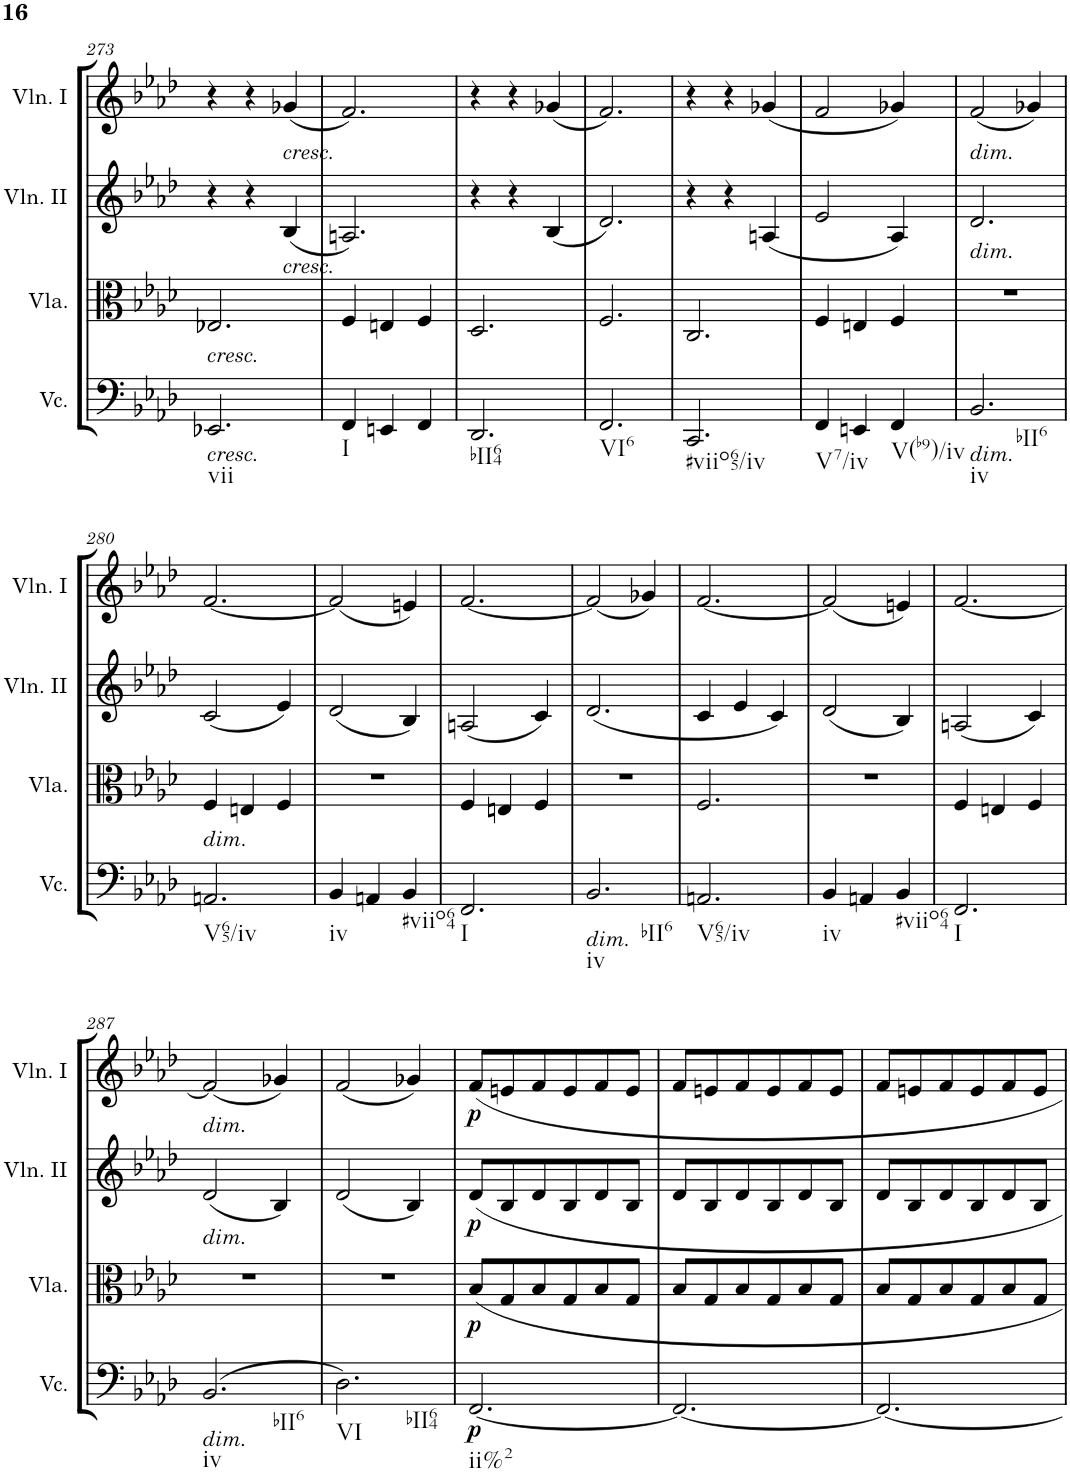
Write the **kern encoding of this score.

**kern	**dynam	**kern	**dynam	**kern	**dynam	**kern	**dynam
*part4	*part4	*part3	*part3	*part2	*part2	*part1	*part1
*staff4	*staff4	*staff3	*staff3	*staff2	*staff2	*staff1	*staff1
*I"Violoncello	*	*I"Viola	*	*I"Violino II	*	*I"Violino I	*
*I'Vc.	*	*I'Vla.	*	*I'Vln. II	*	*I'Vln. I	*
!!LO:PB:g=z
*clefF4	*	*clefC3	*	*clefG2	*	*clefG2	*
*k[b-e-a-d-]	*	*k[b-e-a-d-]	*	*k[b-e-a-d-]	*	*k[b-e-a-d-]	*
*M3/4	*	*M3/4	*	*M3/4	*	*M3/4	*
=273	=273	=273	=273	=273	=273	=273	=273
!	!	!LO:TX:b:i:t=cresc.	!	!	!	!	!
!LO:TX:b:i:t=cresc.	!	!	!	!	!	!	!
!LO:TX:b:t=vii	!	!	!	!	!	!	!
2.EE-X/	.	2.E-X/	.	4r	.	4r	.
.	.	.	.	4r	.	4r	.
!	!	!	!	!	!	!LO:TX:b:i:t=cresc.	!
!	!	!	!	!LO:TX:b:i:t=cresc.	!	!	!
.	.	.	.	(4B-/	.	(4g-X/	.
=274	=274	=274	=274	=274	=274	=274	=274
!LO:TX:b:t=I	!	!	!	!	!	!	!
4FF/	.	4F/	.	2.An/)	.	2.f/)	.
4EEn/	.	4En/	.	.	.	.	.
4FF/	.	4F/	.	.	.	.	.
=275	=275	=275	=275	=275	=275	=275	=275
!LO:TX:b:t=bII64	!	!	!	!	!	!	!
2.DD-/	.	2.D-/	.	4r	.	4r	.
.	.	.	.	4r	.	4r	.
.	.	.	.	(4B-/	.	(4g-X/	.
=276	=276	=276	=276	=276	=276	=276	=276
!LO:TX:b:t=VI6	!	!	!	!	!	!	!
2.FF/	.	2.F/	.	2.d-/)	.	2.f/)	.
=277	=277	=277	=277	=277	=277	=277	=277
!LO:TX:b:t=#viio65/iv	!	!	!	!	!	!	!
2.CC/	.	2.C/	.	4r	.	4r	.
.	.	.	.	4r	.	4r	.
.	.	.	.	(4An/	.	(4g-X/	.
=278	=278	=278	=278	=278	=278	=278	=278
!LO:TX:b:t=V7/iv	!	!	!	!	!	!	!
4FF/	.	4F/	.	2e-/	.	2f/	.
4EEn/	.	4En/	.	.	.	.	.
!LO:TX:b:t=V(b9)/iv	!	!	!	!	!	!	!
4FF/	.	4F/	.	4A-/)	.	4g-X/)	.
=279	=279	=279	=279	=279	=279	=279	=279
!	!	!	!	!	!	!LO:TX:b:i:t=dim.	!
!	!	!	!	!LO:TX:b:i:t=dim.	!	!	!
!LO:TX:b:i:t=dim.	!	!	!	!	!	!	!
!LO:TX:b:t=iv	!	!	!	!	!	!	!
!LO:TX:b:t=bII6	!	!	!	!	!	!	!
2.BB-/	.	2.r	.	2.d-/	.	(2f/	.
.	.	.	.	.	.	4g-X/)	.
!!LO:LB:g=z
=280	=280	=280	=280	=280	=280	=280	=280
!	!	!LO:TX:b:i:t=dim.	!	!	!	!	!
!LO:TX:b:t=V65/iv	!	!	!	!	!	!	!
2.AAn/	.	4F/	.	(2c/	.	[2.f/	.
.	.	4En/	.	.	.	.	.
.	.	4F/	.	4e-/)	.	.	.
=281	=281	=281	=281	=281	=281	=281	=281
!LO:TX:b:t=iv	!	!	!	!	!	!	!
4BB-/	.	2.r	.	(2d-/	.	(2f/]	.
4AAn/	.	.	.	.	.	.	.
!LO:TX:b:t=#viio64	!	!	!	!	!	!	!
4BB-/	.	.	.	4B-/)	.	4en/)	.
=282	=282	=282	=282	=282	=282	=282	=282
!LO:TX:b:t=I	!	!	!	!	!	!	!
2.FF/	.	4F/	.	(2An/	.	[2.f/	.
.	.	4En/	.	.	.	.	.
.	.	4F/	.	4c/)	.	.	.
=283	=283	=283	=283	=283	=283	=283	=283
!LO:TX:b:i:t=dim.	!	!	!	!	!	!	!
!LO:TX:b:t=iv	!	!	!	!	!	!	!
!LO:TX:b:t=bII6	!	!	!	!	!	!	!
2.BB-/	.	2.r	.	(<2.d-/	.	(2f/]	.
.	.	.	.	.	.	4g-X/)	.
=284	=284	=284	=284	=284	=284	=284	=284
!LO:TX:b:t=V65/iv	!	!	!	!	!	!	!
2.AAn/	.	2.F/	.	4c/	.	[2.f/	.
.	.	.	.	4e-/	.	.	.
.	.	.	.	4c/)	.	.	.
=285	=285	=285	=285	=285	=285	=285	=285
!LO:TX:b:t=iv	!	!	!	!	!	!	!
4BB-/	.	2.r	.	(2d-/	.	(2f/]	.
4AAn/	.	.	.	.	.	.	.
!LO:TX:b:t=#viio64	!	!	!	!	!	!	!
4BB-/	.	.	.	4B-/)	.	4en/)	.
=286	=286	=286	=286	=286	=286	=286	=286
!LO:TX:b:t=I	!	!	!	!	!	!	!
2.FF/	.	4F/	.	(2An/	.	[2.f/	.
.	.	4En/	.	.	.	.	.
.	.	4F/	.	4c/)	.	.	.
!!LO:LB:g=z
=287	=287	=287	=287	=287	=287	=287	=287
!	!	!	!	!	!	!LO:TX:b:i:t=dim.	!
!	!	!	!	!LO:TX:b:i:t=dim.	!	!	!
!LO:TX:b:i:t=dim.	!	!	!	!	!	!	!
!LO:TX:b:t=iv	!	!	!	!	!	!	!
!LO:TX:b:t=bII6	!	!	!	!	!	!	!
(2.BB-/	.	2.r	.	(2d-/	.	(2f/]	.
.	.	.	.	4B-/)	.	4g-X/)	.
=288	=288	=288	=288	=288	=288	=288	=288
!LO:TX:b:t=VI	!	!	!	!	!	!	!
!LO:TX:b:t=bII64	!	!	!	!	!	!	!
2.D-\)	.	2.r	.	(2d-/	.	(2f/	.
.	.	.	.	4B-/)	.	4g-X/)	.
=289	=289	=289	=289	=289	=289	=289	=289
!LO:TX:b:t=ii%2	!	!	!	!	!	!	!
!	!LO:DY:b	!	!LO:DY:b	!	!LO:DY:b	!	!LO:DY:b
[2.FF/	p	8B-/L	p	8d-/L	p	8f/L	p
.	.	8G/	.	8B-/	.	8en/	.
.	.	8B-/	.	8d-/	.	8f/	.
.	.	8G/	.	8B-/	.	8e/	.
.	.	8B-/	.	8d-/	.	8f/	.
.	.	8G/J	.	8B-/J	.	8e/J	.
=290	=290	=290	=290	=290	=290	=290	=290
2.FF/_	.	8B-/L	.	8d-/L	.	8f/L	.
.	.	8G/	.	8B-/	.	8en/	.
.	.	8B-/	.	8d-/	.	8f/	.
.	.	8G/	.	8B-/	.	8e/	.
.	.	8B-/	.	8d-/	.	8f/	.
.	.	8G/J	.	8B-/J	.	8e/J	.
=291	=291	=291	=291	=291	=291	=291	=291
2.FF/_	.	8B-/L	.	8d-/L	.	8f/L	.
.	.	8G/	.	8B-/	.	8en/	.
.	.	8B-/	.	8d-/	.	8f/	.
.	.	8G/	.	8B-/	.	8e/	.
.	.	8B-/	.	8d-/	.	8f/	.
.	.	8G/J	.	8B-/J	.	8e/J	.
=	=	=	=	=	=	=	=
*-	*-	*-	*-	*-	*-	*-	*-
